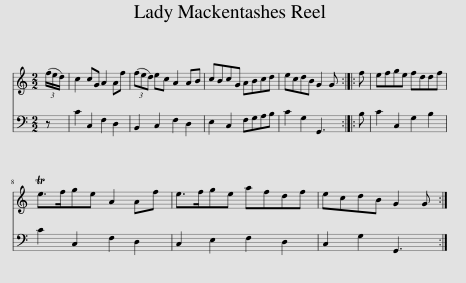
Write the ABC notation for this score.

X:1
%%score 1 2
L:1/8
M:2/2
I:linebreak $
K:C
V:1 treble
V:2 bass
V:1
 (3(f/e/d/) | c2 cG A2 Af | (3(fed) ec A2 AB | cBcG ABcd | ecdB G2 G :: %5
 f | efge fddf |$ Te>fge A2 Af | e>fge afdf | ecdB G2 G :| %10
V:2
 z | C2 C,2 F,2 D,2 | B,,2 C,2 F,2 D,2 | E,2 C,2 F,G,A,B, | C2 G,2 G,,3 :: %5
 B, | C2 C,2 G,2 B,2 |$ C2 C,2 F,2 D,2 | C,2 E,2 F,2 D,2 | C,2 G,2 G,,3 :| %10
